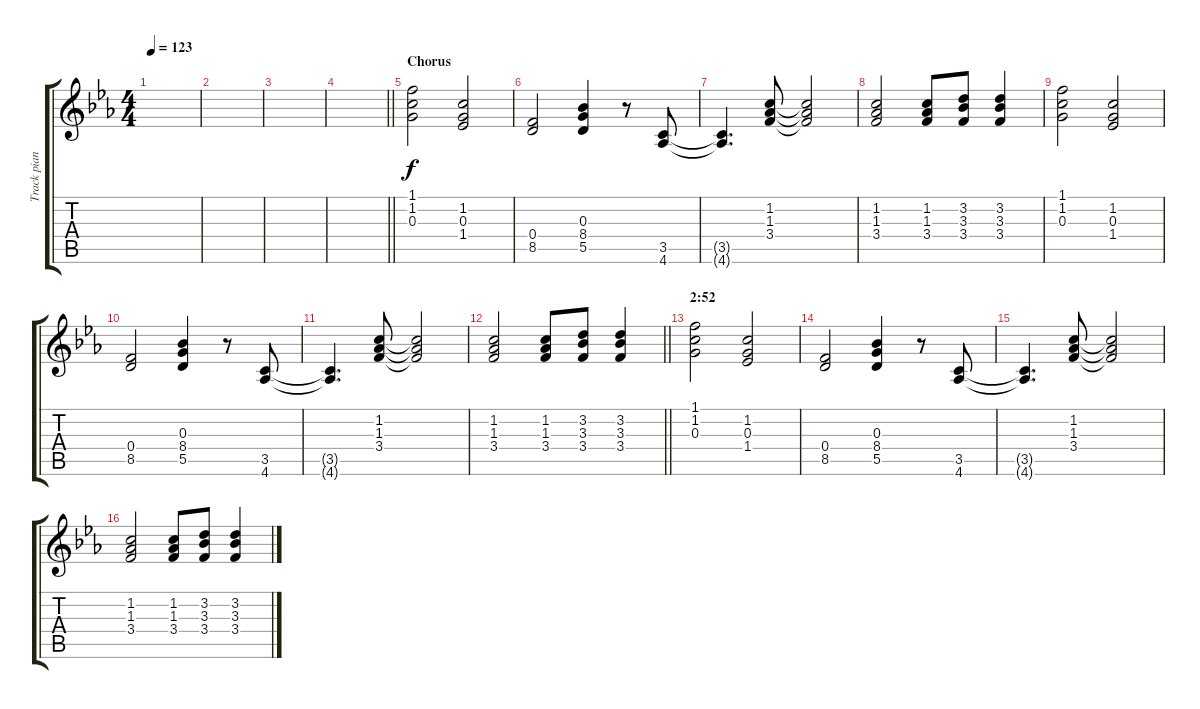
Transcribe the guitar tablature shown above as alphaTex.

\track ("Track piano" "Track pian") {instrument electricpiano1}
\staff {score tabs}
\tuning (E5 B4 G4 D4 A3 E3) {hide}
\ts (4 4)
\tempo 123
\clef g2
\ks eb
|
|
|
\barLineRight lightlight
|
\section ("" "Chorus")
(1.1 1.2 0.3).2 (1.2 0.3 1.4).2 |
(0.4 8.5).2 (0.3 8.4 5.5).4 r.8 (3.5 4.6).8 |
(3.5{t} 4.6{t}).4{d} (1.2 1.3 3.4).8 (1.2{t} 1.3{t} 3.4{t}).2 |
(1.2 1.3 3.4).2 (1.2 1.3 3.4).8 (3.2 3.3 3.4).8 (3.2 3.3 3.4).4 |
(1.1 1.2 0.3).2 (1.2 0.3 1.4).2 |
(0.4 8.5).2 (0.3 8.4 5.5).4 r.8 (3.5 4.6).8 |
(3.5{t} 4.6{t}).4{d} (1.2 1.3 3.4).8 (1.2{t} 1.3{t} 3.4{t}).2 |
\barLineRight lightlight
(1.2 1.3 3.4).2 (1.2 1.3 3.4).8 (3.2 3.3 3.4).8 (3.2 3.3 3.4).4 |
\section ("" "2:52")
(1.1 1.2 0.3).2 (1.2 0.3 1.4).2 |
(0.4 8.5).2 (0.3 8.4 5.5).4 r.8 (3.5 4.6).8 |
(3.5{t} 4.6{t}).4{d} (1.2 1.3 3.4).8 (1.2{t} 1.3{t} 3.4{t}).2 |
(1.2 1.3 3.4).2 (1.2 1.3 3.4).8 (3.2 3.3 3.4).8 (3.2 3.3 3.4).4
